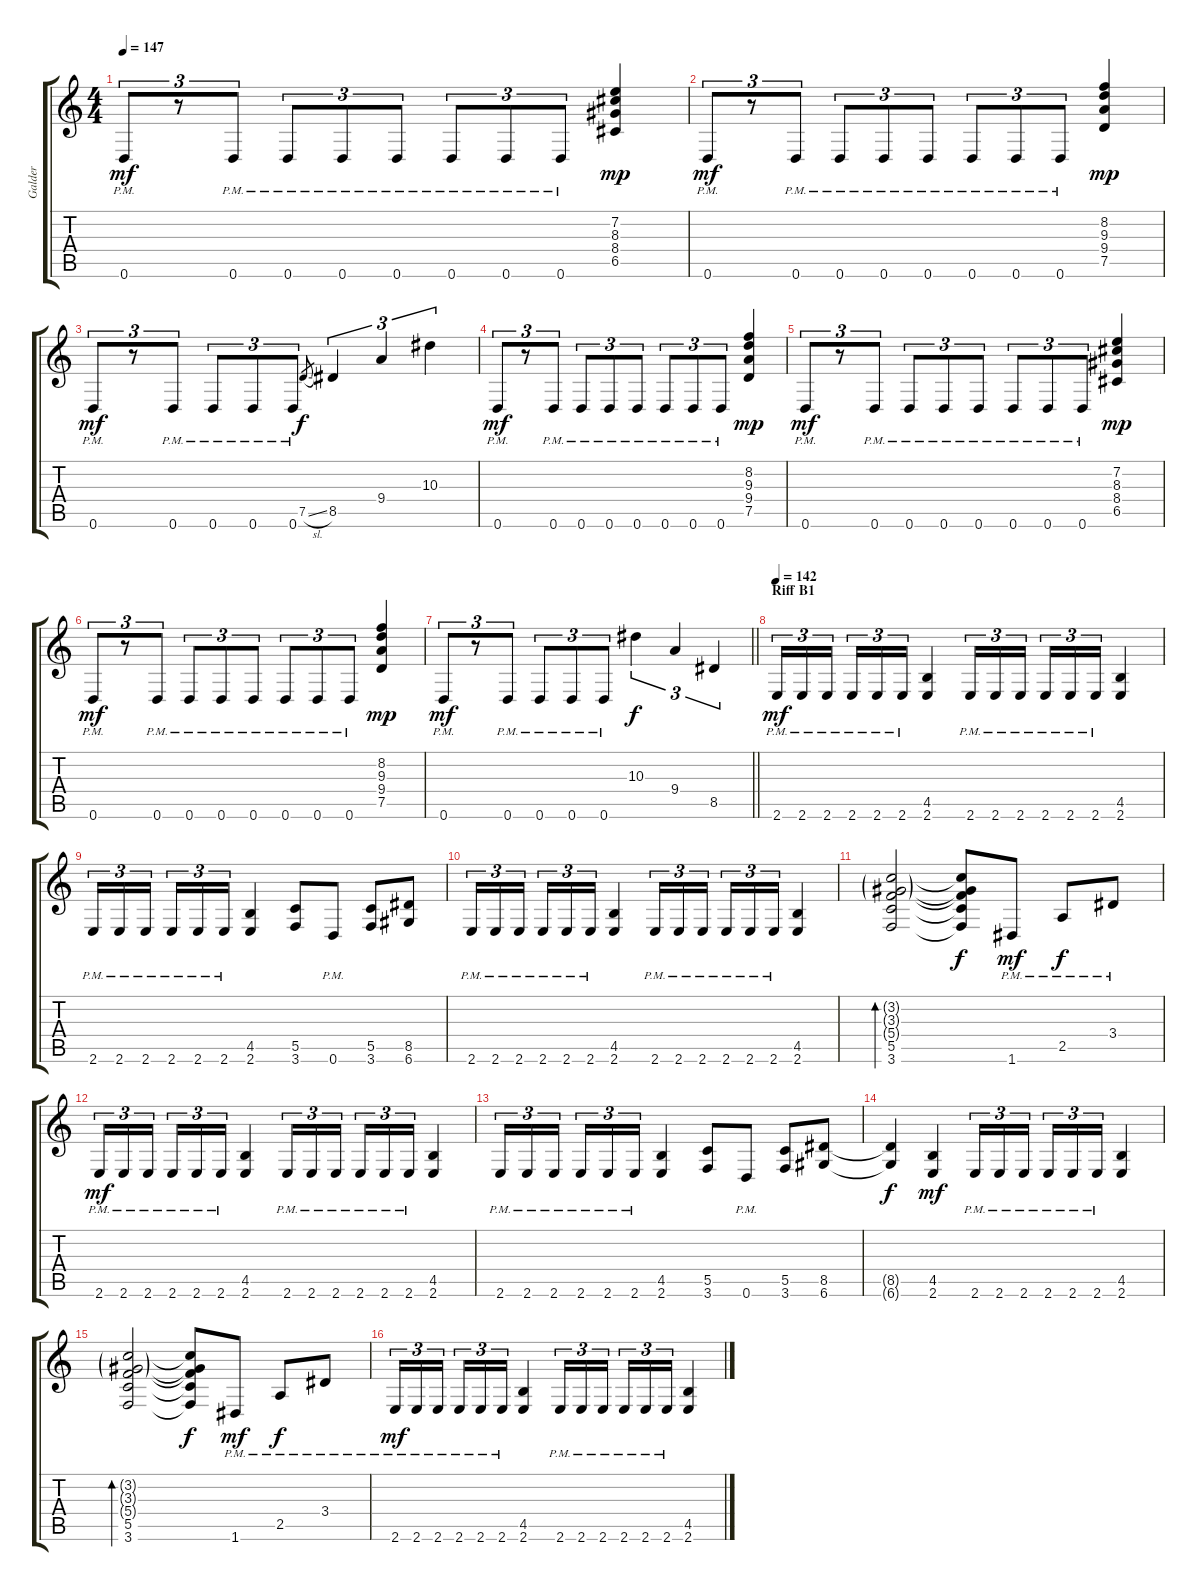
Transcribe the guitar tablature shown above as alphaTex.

\track ("Galder" "Galder") {instrument overdrivenguitar}
\staff {score tabs}
\tuning (D4 A3 F3 C3 G2 D2) {hide}
\ts (4 4)
\tempo 147
\clef g2
\ks c
0.6{pm}.8{tu (3 2) dy mf} r.8{tu (3 2)} 0.6{pm}.8{tu (3 2)} 0.6{pm}.8{tu (3 2)} 0.6{pm}.8{tu (3 2)} 0.6{pm}.8{tu (3 2)} 0.6{pm}.8{tu (3 2)} 0.6{pm}.8{tu (3 2)} 0.6{pm}.8{tu (3 2)} (7.2 8.3 8.4 6.5).4{dy mp} |
0.6{pm}.8{tu (3 2) dy mf} r.8{tu (3 2)} 0.6{pm}.8{tu (3 2)} 0.6{pm}.8{tu (3 2)} 0.6{pm}.8{tu (3 2)} 0.6{pm}.8{tu (3 2)} 0.6{pm}.8{tu (3 2)} 0.6{pm}.8{tu (3 2)} 0.6{pm}.8{tu (3 2)} (8.2 9.3 9.4 7.5).4{dy mp} |
0.6{pm}.8{tu (3 2) dy mf} r.8{tu (3 2)} 0.6{pm}.8{tu (3 2)} 0.6{pm}.8{tu (3 2)} 0.6{pm}.8{tu (3 2)} 0.6{pm}.8{tu (3 2)} 7.5{sl}.8{gr dy f} 8.5.4{tu (3 2)} 9.4.4{tu (3 2)} 10.3.4{tu (3 2)} |
0.6{pm}.8{tu (3 2) dy mf} r.8{tu (3 2)} 0.6{pm}.8{tu (3 2)} 0.6{pm}.8{tu (3 2)} 0.6{pm}.8{tu (3 2)} 0.6{pm}.8{tu (3 2)} 0.6{pm}.8{tu (3 2)} 0.6{pm}.8{tu (3 2)} 0.6{pm}.8{tu (3 2)} (8.2 9.3 9.4 7.5).4{dy mp} |
0.6{pm}.8{tu (3 2) dy mf} r.8{tu (3 2)} 0.6{pm}.8{tu (3 2)} 0.6{pm}.8{tu (3 2)} 0.6{pm}.8{tu (3 2)} 0.6{pm}.8{tu (3 2)} 0.6{pm}.8{tu (3 2)} 0.6{pm}.8{tu (3 2)} 0.6{pm}.8{tu (3 2)} (7.2 8.3 8.4 6.5).4{dy mp} |
0.6{pm}.8{tu (3 2) dy mf} r.8{tu (3 2)} 0.6{pm}.8{tu (3 2)} 0.6{pm}.8{tu (3 2)} 0.6{pm}.8{tu (3 2)} 0.6{pm}.8{tu (3 2)} 0.6{pm}.8{tu (3 2)} 0.6{pm}.8{tu (3 2)} 0.6{pm}.8{tu (3 2)} (8.2 9.3 9.4 7.5).4{dy mp} |
\barLineRight lightlight
0.6{pm}.8{tu (3 2) dy mf} r.8{tu (3 2)} 0.6{pm}.8{tu (3 2)} 0.6{pm}.8{tu (3 2)} 0.6{pm}.8{tu (3 2)} 0.6{pm}.8{tu (3 2)} 10.3.4{tu (3 2) dy f} 9.4.4{tu (3 2)} 8.5.4{tu (3 2)} |
\section ("" "Riff B1")
\tempo 142
2.6{pm}.16{tu (3 2) dy mf} 2.6{pm}.16{tu (3 2)} 2.6{pm}.16{tu (3 2) beam splitsecondary} 2.6{pm}.16{tu (3 2)} 2.6{pm}.16{tu (3 2)} 2.6{pm}.16{tu (3 2)} (4.5 2.6).4 2.6{pm}.16{tu (3 2)} 2.6{pm}.16{tu (3 2)} 2.6{pm}.16{tu (3 2) beam splitsecondary} 2.6{pm}.16{tu (3 2)} 2.6{pm}.16{tu (3 2)} 2.6{pm}.16{tu (3 2)} (4.5 2.6).4 |
2.6{pm}.16{tu (3 2)} 2.6{pm}.16{tu (3 2)} 2.6{pm}.16{tu (3 2) beam splitsecondary} 2.6{pm}.16{tu (3 2)} 2.6{pm}.16{tu (3 2)} 2.6{pm}.16{tu (3 2)} (4.5 2.6).4 (5.5 3.6).8 0.6{pm}.8 (5.5 3.6).8 (8.5 6.6).8 |
2.6{pm}.16{tu (3 2)} 2.6{pm}.16{tu (3 2)} 2.6{pm}.16{tu (3 2) beam splitsecondary} 2.6{pm}.16{tu (3 2)} 2.6{pm}.16{tu (3 2)} 2.6{pm}.16{tu (3 2)} (4.5 2.6).4 2.6{pm}.16{tu (3 2)} 2.6{pm}.16{tu (3 2)} 2.6{pm}.16{tu (3 2) beam splitsecondary} 2.6{pm}.16{tu (3 2)} 2.6{pm}.16{tu (3 2)} 2.6{pm}.16{tu (3 2)} (4.5 2.6).4 |
(3.2{g} 3.3{g} 5.4{g} 5.5 3.6).2{bd 120} (3.2{t} 3.3{t} 5.4{t} 5.5{t} 3.6{t}).8{dy f} 1.6{pm}.8{dy mf} 2.5{pm}.8{dy f} 3.4{pm}.8 |
2.6{pm}.16{tu (3 2) dy mf} 2.6{pm}.16{tu (3 2)} 2.6{pm}.16{tu (3 2) beam splitsecondary} 2.6{pm}.16{tu (3 2)} 2.6{pm}.16{tu (3 2)} 2.6{pm}.16{tu (3 2)} (4.5 2.6).4 2.6{pm}.16{tu (3 2)} 2.6{pm}.16{tu (3 2)} 2.6{pm}.16{tu (3 2) beam splitsecondary} 2.6{pm}.16{tu (3 2)} 2.6{pm}.16{tu (3 2)} 2.6{pm}.16{tu (3 2)} (4.5 2.6).4 |
2.6{pm}.16{tu (3 2)} 2.6{pm}.16{tu (3 2)} 2.6{pm}.16{tu (3 2) beam splitsecondary} 2.6{pm}.16{tu (3 2)} 2.6{pm}.16{tu (3 2)} 2.6{pm}.16{tu (3 2)} (4.5 2.6).4 (5.5 3.6).8 0.6{pm}.8 (5.5 3.6).8 (8.5 6.6).8 |
(8.5{t} 6.6{t}).4{dy f} (4.5 2.6).4{dy mf} 2.6{pm}.16{tu (3 2)} 2.6{pm}.16{tu (3 2)} 2.6{pm}.16{tu (3 2) beam splitsecondary} 2.6{pm}.16{tu (3 2)} 2.6{pm}.16{tu (3 2)} 2.6{pm}.16{tu (3 2)} (4.5 2.6).4 |
(3.2{g} 3.3{g} 5.4{g} 5.5 3.6).2{bd 120} (3.2{t} 3.3{t} 5.4{t} 5.5{t} 3.6{t}).8{dy f} 1.6{pm}.8{dy mf} 2.5{pm}.8{dy f} 3.4{pm}.8 |
2.6{pm}.16{tu (3 2) dy mf} 2.6{pm}.16{tu (3 2)} 2.6{pm}.16{tu (3 2) beam splitsecondary} 2.6{pm}.16{tu (3 2)} 2.6{pm}.16{tu (3 2)} 2.6{pm}.16{tu (3 2)} (4.5 2.6).4 2.6{pm}.16{tu (3 2)} 2.6{pm}.16{tu (3 2)} 2.6{pm}.16{tu (3 2) beam splitsecondary} 2.6{pm}.16{tu (3 2)} 2.6{pm}.16{tu (3 2)} 2.6{pm}.16{tu (3 2)} (4.5 2.6).4
